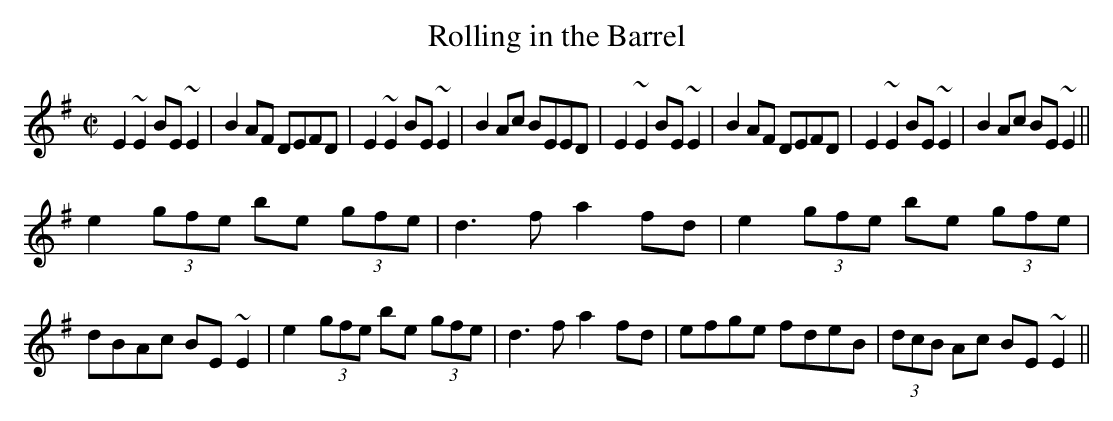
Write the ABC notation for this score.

X:1
T:Rolling in the Barrel
E:7
M:C|
K:ADor
E2~E2 BE~E2|B2 AF DEFD|E2~E2 BE ~E2|B2Ac BEED|\
E2~E2 BE~E2|B2 AF DEFD|E2~E2 BE ~E2|B2Ac BE~E2||
e2 (3gfe be (3gfe|d3f a2fd|e2(3gfe be (3gfe|dBAc BE~E2|\
e2(3gfe be (3gfe|d3f a2fd|efge fdeB|(3dcB Ac BE~E2||
